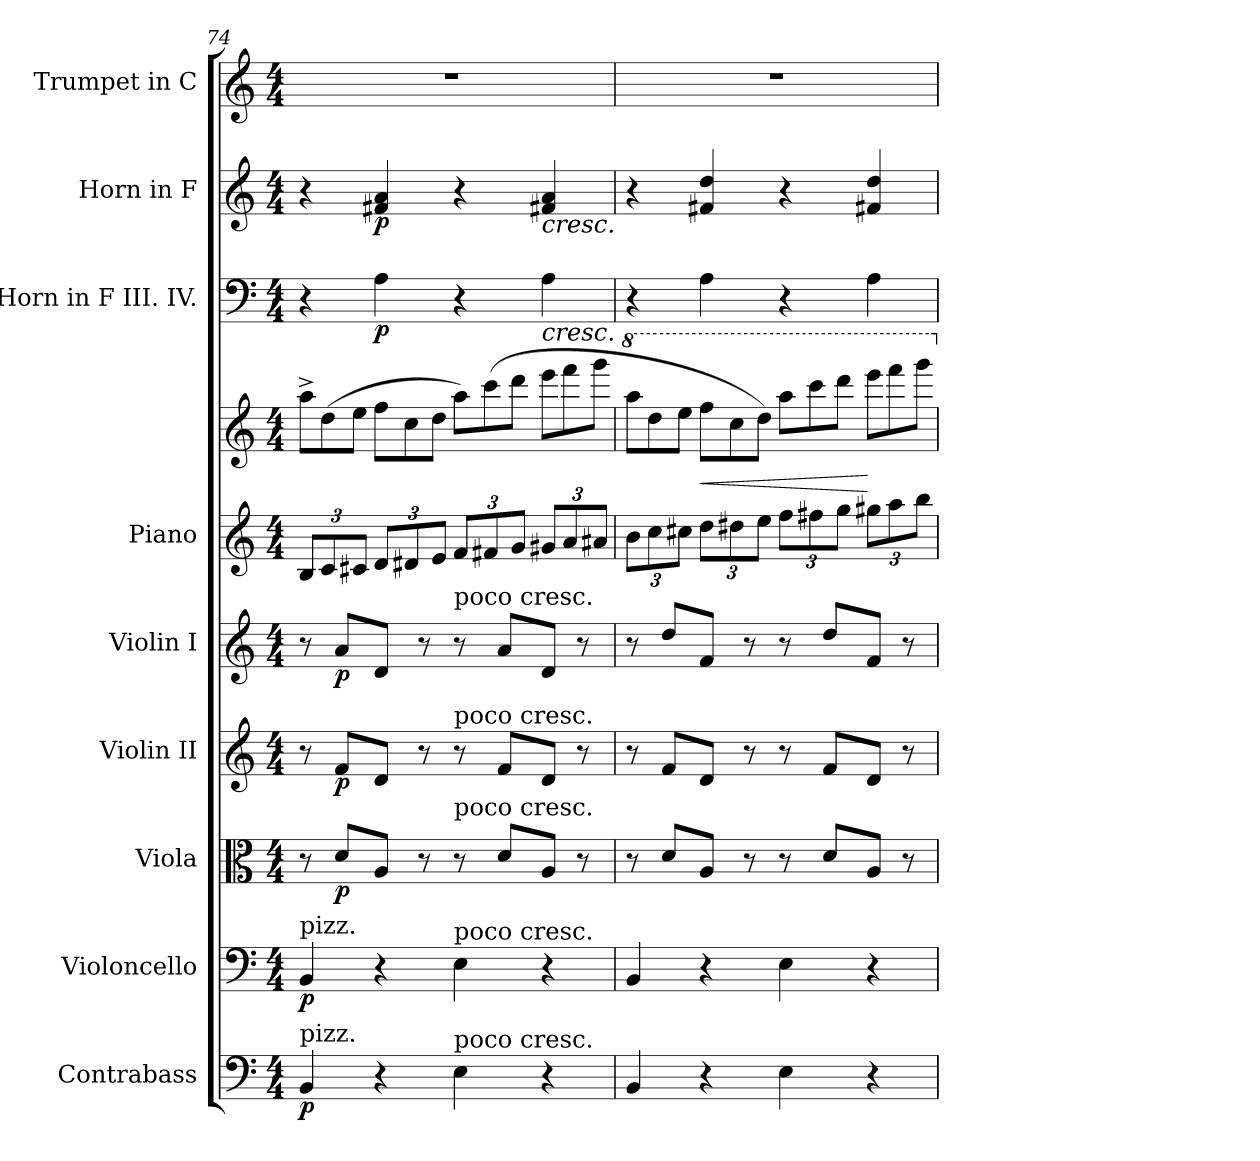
**kern	**dynam	**kern	**dynam	**kern	**dynam	**kern	**dynam	**kern	**dynam	**kern	**kern	**dynam	**kern	**dynam	**kern	**dynam	**kern
*part9	*part9	*part8	*part8	*part7	*part7	*part6	*part6	*part5	*part5	*part4	*part4	*part4	*part3	*part3	*part2	*part2	*part1
*staff10	*staff10	*staff9	*staff9	*staff8	*staff8	*staff7	*staff7	*staff6	*staff6	*staff5	*staff4	*staff4/5	*staff3	*staff3	*staff2	*staff2	*staff1
*I"Contrabass	*	*I"Violoncello	*	*I"Viola	*	*I"Violin II	*	*I"Violin I	*	*I"Piano	*	*	*I"Horn in F III. IV.	*	*I"Horn in F	*	*I"Trumpet in C
*I'Cb.	*	*I'Vc.	*	*I'Vla.	*	*I'Vln. II	*	*I'Vln. I	*	*I'Pno	*	*	*I'Hn.	*	*I'Hn.	*	*
*clefF4	*	*clefF4	*	*clefC3	*	*clefG2	*	*clefG2	*	*clefG2	*clefG2	*	*clefF4	*	*clefG2	*	*clefG2
*ITrd7c12	*	*	*	*	*	*	*	*	*	*	*	*	*ITrd4c7	*	*ITrd4c7	*	*
*k[]	*	*k[]	*	*k[]	*	*k[]	*	*k[]	*	*k[]	*k[]	*	*	*	*	*	*k[]
*C:	*	*C:	*	*C:	*	*C:	*	*C:	*	*C:	*C:	*	*	*	*	*	*C:
*M4/4	*	*M4/4	*	*M4/4	*	*M4/4	*	*M4/4	*	*M4/4	*M4/4	*	*M4/4	*	*M4/4	*	*M4/4
*	*	*	*	*	*	*	*	*	*	*	*Xtuplet	*	*	*	*	*	*
=74	=74	=74	=74	=74	=74	=74	=74	=74	=74	=74	=74	=74	=74	=74	=74	=74	=74
!	!	!LO:TX:a:t=pizz.	!	!	!	!	!	!	!	!	!	!	!	!	!	!	!
!LO:TX:a:t=pizz.	!	!	!	!	!	!	!	!	!	!	!	!	!	!	!	!	!
4BBB"	p	4BB"	p	8r	.	8r	.	8r	.	12BL	12aa^L	.	4r	.	4r	.	1r
.	.	.	.	.	.	.	.	.	.	12c	(12dd	.	.	.	.	.	.
.	.	.	.	8dL	p	8fL	p	8aL	p	.	.	.	.	.	.	.	.
.	.	.	.	.	.	.	.	.	.	12c#XJ	12eeJ	.	.	.	.	.	.
4r	.	4r	.	8AJ	.	8dJ	.	8dJ	.	12dL	12ffL	.	4D	p	4Bn 4d	p	.
.	.	.	.	.	.	.	.	.	.	12d#X	12cc	.	.	.	.	.	.
.	.	.	.	8r	.	8r	.	8r	.	.	.	.	.	.	.	.	.
.	.	.	.	.	.	.	.	.	.	12eJ	12ddJ	.	.	.	.	.	.
!	!	!	!	!	!	!	!	!LO:TX:t=poco cresc.	!	!	!	!	!	!	!	!	!
!	!	!	!	!	!	!LO:TX:t=poco cresc.	!	!	!	!	!	!	!	!	!	!	!
!	!	!	!	!LO:TX:t=poco cresc.	!	!	!	!	!	!	!	!	!	!	!	!	!
!	!	!LO:TX:t=poco cresc.	!	!	!	!	!	!	!	!	!	!	!	!	!	!	!
!LO:TX:t=poco cresc.	!	!	!	!	!	!	!	!	!	!	!	!	!	!	!	!	!
4EE"	.	4E"	.	8r	.	8r	.	8r	.	12fL	12aaL)	.	4r	.	4r	.	.
.	.	.	.	.	.	.	.	.	.	12f#X	(12ccc	.	.	.	.	.	.
.	.	.	.	8dL	.	8fL	.	8aL	.	.	.	.	.	.	.	.	.
.	.	.	.	.	.	.	.	.	.	12gJ	12dddJ	.	.	.	.	.	.
!	!	!	!	!	!	!	!	!	!	!	!	!	!	!	!LO:TX:b:i:t=cresc.	!	!
!	!	!	!	!	!	!	!	!	!	!	!	!	!LO:TX:b:i:t=cresc.	!	!	!	!
4r	.	4r	.	8AJ	.	8dJ	.	8dJ	.	12g#XL	12eeeL	.	4D	.	4Bn 4d	.	.
.	.	.	.	.	.	.	.	.	.	12a	12fff	.	.	.	.	.	.
.	.	.	.	8r	.	8r	.	8r	.	.	.	.	.	.	.	.	.
.	.	.	.	.	.	.	.	.	.	12a#XJ	12gggJ	.	.	.	.	.	.
=75	=75	=75	=75	=75	=75	=75	=75	=75	=75	=75	=75	=75	=75	=75	=75	=75	=75
*	*	*	*	*	*	*	*	*	*	*	*8va	*	*	*	*	*	*
4BBB"	.	4BB"	.	8r	.	8r	.	8r	.	12bL	12aaaL	.	4r	.	4r	.	1r
.	.	.	.	.	.	.	.	.	.	12cc	12ddd	.	.	.	.	.	.
.	.	.	.	8dL	.	8fL	.	8ddL	.	.	.	.	.	.	.	.	.
.	.	.	.	.	.	.	.	.	.	12cc#XJ	12eeeJ	.	.	.	.	.	.
4r	.	4r	.	8AJ	.	8dJ	.	8fJ	.	12ddL	12fffL	<	4D	.	4Bn 4g	.	.
.	.	.	.	.	.	.	.	.	.	12dd#X	12ccc	.	.	.	.	.	.
.	.	.	.	8r	.	8r	.	8r	.	.	.	.	.	.	.	.	.
.	.	.	.	.	.	.	.	.	.	12eeJ	12dddJ)	.	.	.	.	.	.
4EE"	.	4E"	.	8r	.	8r	.	8r	.	12ffL	12aaaL	.	4r	.	4r	.	.
.	.	.	.	.	.	.	.	.	.	12ff#X	12cccc	.	.	.	.	.	.
.	.	.	.	8dL	.	8fL	.	8ddL	.	.	.	.	.	.	.	.	.
.	.	.	.	.	.	.	.	.	.	12ggJ	12ddddJ	.	.	.	.	.	.
4r	.	4r	.	8AJ	.	8dJ	.	8fJ	.	12gg#XL	12eeeeL	[	4D	.	4Bn 4g	.	.
.	.	.	.	.	.	.	.	.	.	12aa	12ffff	.	.	.	.	.	.
.	.	.	.	8r	.	8r	.	8r	.	.	.	.	.	.	.	.	.
.	.	.	.	.	.	.	.	.	.	12bbJ	12ggggJ	.	.	.	.	.	.
*	*	*	*	*	*	*	*	*	*	*	*X8va	*	*	*	*	*	*
=	=	=	=	=	=	=	=	=	=	=	=	=	=	=	=	=	=
*-	*-	*-	*-	*-	*-	*-	*-	*-	*-	*-	*-	*-	*-	*-	*-	*-	*-
